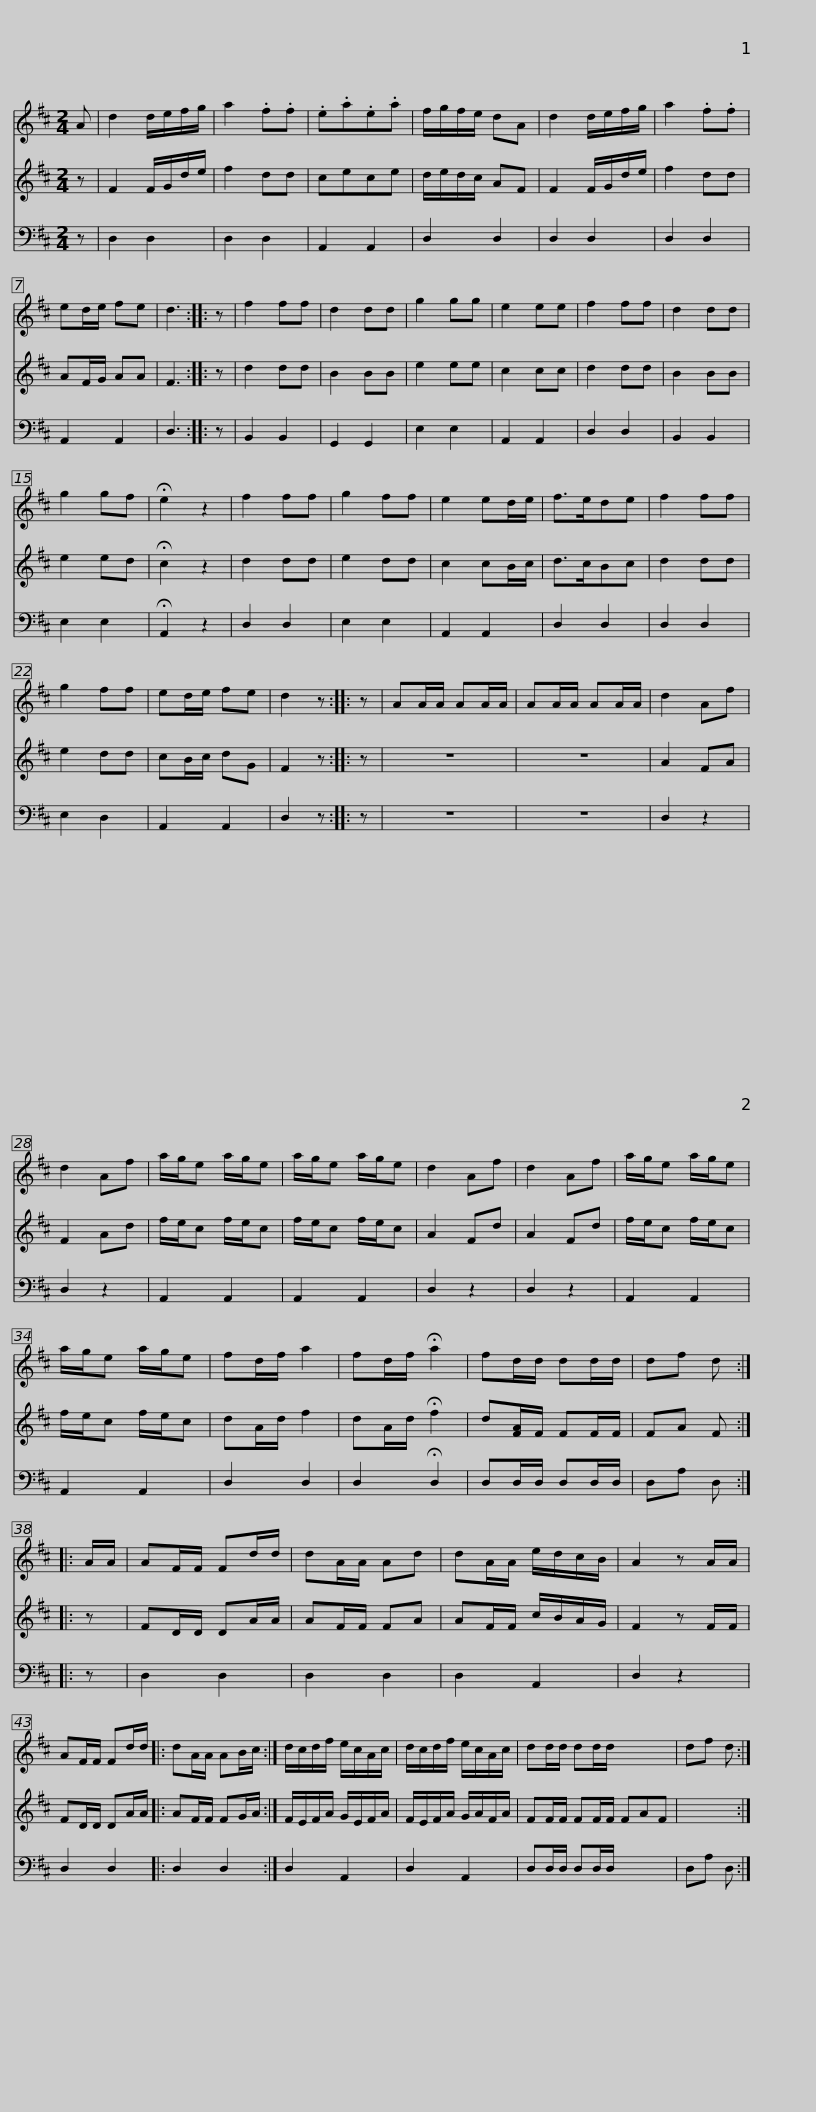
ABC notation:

X:1
%%score 1 2 3
L:1/8
M:2/4
I:linebreak $
K:D
V:1 treble
V:2 treble
V:3 bass
V:1
 A | d2 d/e/f/g/ | a2 .f.f | .e.a.e.a | f/g/f/e/ dA | %5
 d2 d/e/f/g/ | a2 .f.f | ed/e/ fe | d3 :: z | %10
 f2 ff |$ d2 dd | g2 gg | e2 ee | f2 ff | %15
 d2 dd | g2 gf | !fermata!e2 z2 | f2 ff | g2 ff | %20
 e2 ed/e/ | f>ede | f2 ff | g2 ff |$ ed/e/ fe | %25
 d2 z :: z | AA/A/ AA/A/ | AA/A/ AA/A/ | d2 Af | %30
 d2 Af | a/g/e a/g/e | a/g/e a/g/e | d2 Af |$ d2 Af | %35
 a/g/e a/g/e | a/g/e a/g/e | fd/f/ a2 | fd/f/ !fermata!a2 | fd/d/ dd/d/ | %40
 df d :: A/A/ | AF/F/ Fd/d/ |$ dA/A/ Ad | dA/A/ e/d/c/B/ | %45
 A2 z A/A/ | AF/F/ Fd/d/ |: dA/A/ AB/c/ :| d/c/d/f/ e/c/A/c/ | d/c/d/f/ e/c/A/c/ |$ %50
 dd/d/ dd/d/ x3 | df d :| %52
V:2
 z | F2 F/G/d/e/ | f2 dd | cece | d/e/d/c/ AF | %5
 F2 F/G/d/e/ | f2 dd | AF/G/ AA | F3 :: z | %10
 d2 dd |$ B2 BB | e2 ee | c2 cc | d2 dd | %15
 B2 BB | e2 ed | !fermata!c2 z2 | d2 dd | e2 dd | %20
 c2 cB/c/ | d>cBc | d2 dd | e2 dd |$ cB/c/ dG | %25
 F2 z :: z | z4 | z4 | A2 FA | %30
 F2 Ad | f/e/c f/e/c | f/e/c f/e/c | A2 Fd |$ A2 Fd | %35
 f/e/c f/e/c | f/e/c f/e/c | dA/d/ f2 | dA/d/ !fermata!f2 | d[FA]/F/ FF/F/ | %40
 FA F :: z | FD/D/ DA/A/ |$ AF/F/ FA | AF/F/ c/B/A/G/ | %45
 F2 z F/F/ | FD/D/ DA/A/ |: AF/F/ FG/A/ :| F/E/F/A/ G/E/F/A/ | F/E/F/A/ G/A/F/A/ |$ %50
 FF/F/ FF/F/ FAF | x3 :| %52
V:3
 z | D,2 D,2 | D,2 D,2 | A,,2 A,,2 | D,2 D,2 | %5
 D,2 D,2 | D,2 D,2 | A,,2 A,,2 | D,3 :: z | %10
 B,,2 B,,2 |$ G,,2 G,,2 | E,2 E,2 | A,,2 A,,2 | D,2 D,2 | %15
 B,,2 B,,2 | E,2 E,2 | !fermata!A,,2 z2 | D,2 D,2 | E,2 E,2 | %20
 A,,2 A,,2 | D,2 D,2 | D,2 D,2 | E,2 D,2 |$ A,,2 A,,2 | %25
 D,2 z :: z | z4 | z4 | D,2 z2 | %30
 D,2 z2 | A,,2 A,,2 | A,,2 A,,2 | D,2 z2 |$ D,2 z2 | %35
 A,,2 A,,2 | A,,2 A,,2 | D,2 D,2 | D,2 !fermata!D,2 | D,D,/D,/ D,D,/D,/ | %40
 D,A, D, :: z | D,2 D,2 |$ D,2 D,2 | D,2 A,,2 | %45
 D,2 z2 | D,2 D,2 |: D,2 D,2 :| D,2 A,,2 | D,2 A,,2 |$ %50
 D,D,/D,/ D,D,/D,/ x3 | D,A, D, :| %52
